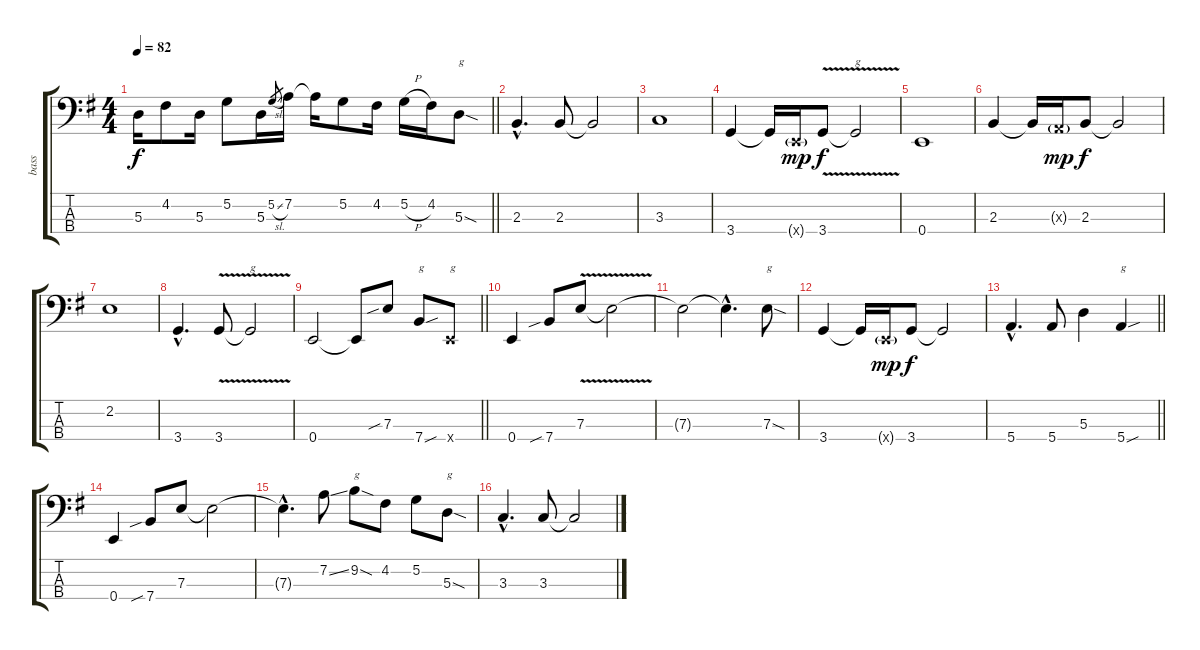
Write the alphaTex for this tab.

\track ("bass" "bass") {instrument electricbasspick}
\staff {score tabs}
\tuning (G2 D2 A1 E1) {hide}
\ts (4 4)
\tempo 82
\clef f4
\barLineRight lightlight
\ks g
5.3.16{dy f} 4.2.8 5.3.16 5.2.8 5.3.16 5.2{sl}.8{gr} 7.2.16 7.2{t}.16 5.2.8 4.2.16 5.2{h}.16 4.2.16 5.3{sod}.8{txt "g"} |
2.3{hac}.4{d} 2.3.8 2.3{t}.2 |
3.3.1 |
3.4.4 3.4{t}.16 0.4{g x}.16{dy mp} 3.4{v}.8{dy f} 3.4{t}.2{txt "g"} |
0.4.1 |
2.3.4 2.3{t}.16 0.3{g x}.16{dy mp} 2.3.8{dy f} 2.3{t}.2 |
2.2.1 |
3.4{hac}.4{d} 3.4{v}.8 3.4{t}.2{txt "g"} |
\barLineRight lightlight
0.4.2 0.4{t}.8 7.3{sib}.8 7.4{sou}.8{txt "g"} 0.4{x}.8{txt "g"} |
0.4.4 7.4{sib}.8 7.3{v}.8 7.3{t}.2 |
7.3{t}.2 7.3{hac t}.4{d} 7.3{sod}.8{txt "g"} |
3.4.4 3.4{t}.16 0.4{g x}.16{dy mp} 3.4.8{dy f} 3.4{t}.2 |
\barLineRight lightlight
5.4{hac}.4{d} 5.4.8 5.3.4 5.4{sou}.4{txt "g"} |
0.4.4 7.4{sib}.8 7.3.8 7.3{t}.2 |
7.3{hac t}.4{d} 7.2{ss}.8 9.2{sod}.8{txt "g"} 4.2.8 5.2.8 5.3{sod}.8{txt "g"} |
3.3{hac}.4{d} 3.3.8 3.3{t}.2
